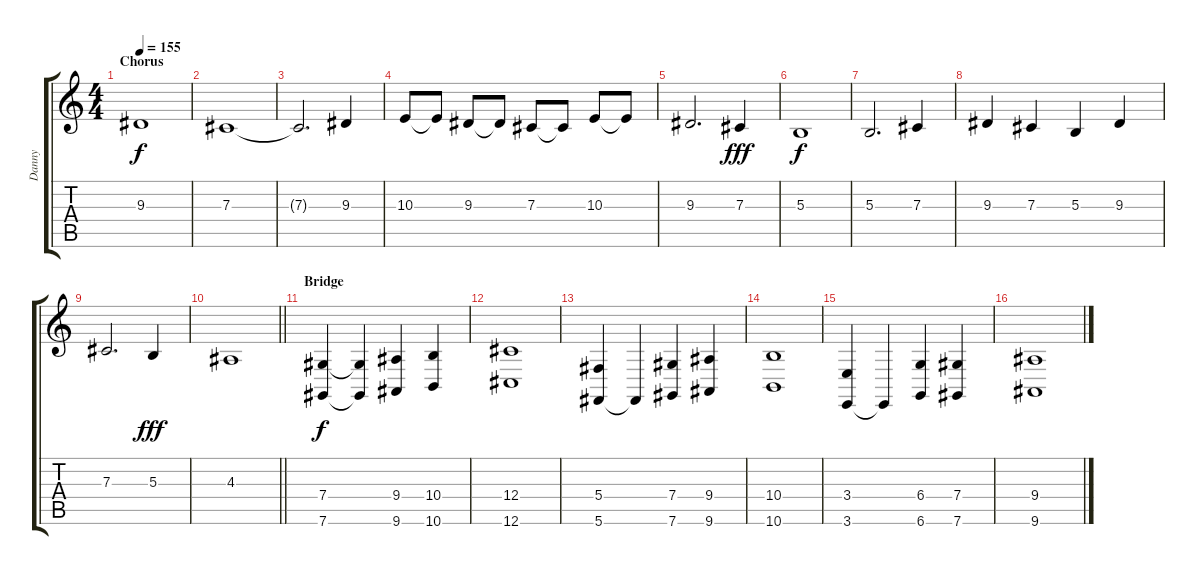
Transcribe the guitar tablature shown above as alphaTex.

\track ("Danny" "Danny") {instrument lead1square}
\staff {score tabs}
\tuning (Eb4 Bb3 Gb3 Db3 Ab2 Db2) {hide}
\ts (4 4)
\section ("" "Chorus")
\tempo 155
\clef g2
\ks c
9.3.1{dy f} |
7.3.1 |
7.3{t}.2{d} 9.3.4 |
10.3.8 10.3{t}.8 9.3.8 9.3{t}.8 7.3.8 7.3{t}.8 10.3.8 10.3{t}.8 |
9.3.2{d} 7.3.4{dy fff} |
5.3.1{dy f} |
5.3.2{d} 7.3.4 |
9.3.4 7.3.4 5.3.4 9.3.4 |
7.3.2{d} 5.3.4{dy fff} |
\barLineRight lightlight
4.3.1 |
\section ("" "Bridge")
(7.4 7.6).4{dy f} (7.4{t} 7.6{t}).4 (9.4 9.6).4 (10.4 10.6).4 |
(12.4 12.6).1 |
(5.4 5.6).4 5.6{t}.4 (7.4 7.6).4 (9.4 9.6).4 |
(10.4 10.6).1 |
(3.4 3.6).4 3.6{t}.4 (6.4 6.6).4 (7.4 7.6).4 |
(9.4 9.6).1
